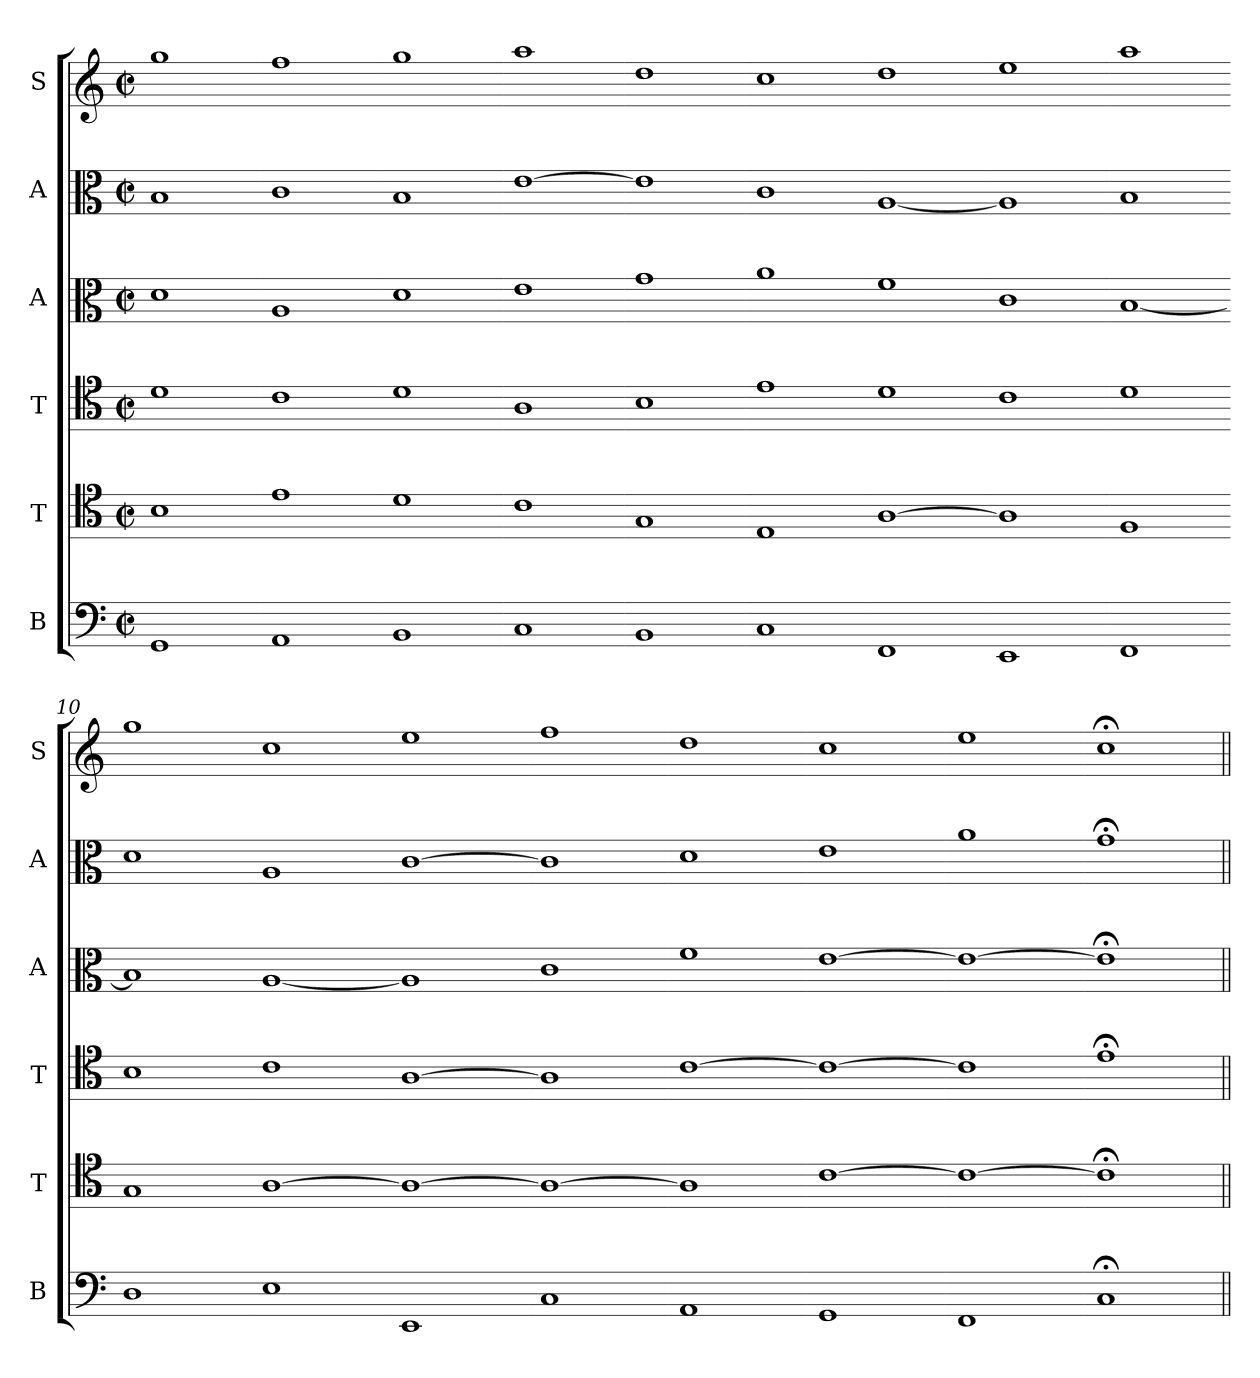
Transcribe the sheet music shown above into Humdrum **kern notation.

**kern	**kern	**kern	**kern	**kern	**kern
*part6	*part5	*part4	*part3	*part2	*part1
*staff6	*staff5	*staff4	*staff3	*staff2	*staff1
*I"B	*I"T	*I"T	*I"A	*I"A	*I"S
*I'B	*I'T	*I'T	*I'A	*I'A	*I'S
*clefF4	*clefC4	*clefC4	*clefC3	*clefC3	*clefG2
*k[]	*k[]	*k[]	*k[]	*k[]	*k[]
*M2/2	*M2/2	*M2/2	*M2/2	*M2/2	*M2/2
*met(c|)	*met(c|)	*met(c|)	*met(c|)	*met(c|)	*met(c|)
*MM208	*MM208	*MM208	*MM208	*MM208	*MM208
=1	=1	=1	=1	=1	=1
1GG	1B	1d	1d	1B	1gg
=2-	=2-	=2-	=2-	=2-	=2-
1AA	1e	1c	1A	1c	1ff
=3-	=3-	=3-	=3-	=3-	=3-
1BB	1d	1d	1d	1B	1gg
=4-	=4-	=4-	=4-	=4-	=4-
1C	1c	1A	1e	[1e	1aa
=5-	=5-	=5-	=5-	=5-	=5-
1BB	1G	1B	1g	1e]	1dd
=6-	=6-	=6-	=6-	=6-	=6-
1C	1E	1e	1a	1c	1cc
=7-	=7-	=7-	=7-	=7-	=7-
1FF	[1A	1d	1f	[1A	1dd
=8-	=8-	=8-	=8-	=8-	=8-
1EE	1A]	1c	1c	1A]	1ee
=9-	=9-	=9-	=9-	=9-	=9-
1FF	1F	1d	[1B	1B	1aa
=10-	=10-	=10-	=10-	=10-	=10-
1D	1G	1B	1B]	1d	1gg
=11-	=11-	=11-	=11-	=11-	=11-
1E	[1A	1c	[1A	1A	1cc
=12-	=12-	=12-	=12-	=12-	=12-
1EE	1A_	[1A	1A]	[1c	1ee
=13-	=13-	=13-	=13-	=13-	=13-
1C	1A_	1A]	1c	1c]	1ff
=14-	=14-	=14-	=14-	=14-	=14-
1AA	1A]	[1c	1f	1d	1dd
=15-	=15-	=15-	=15-	=15-	=15-
1GG	[1c	1c_	[1e	1e	1cc
=16-	=16-	=16-	=16-	=16-	=16-
1FF	1c_	1c]	1e_	1a	1ee
=17-	=17-	=17-	=17-	=17-	=17-
1C;<	1c;<]	1e;<	1e;<]	1g;	1cc;<
=||	=||	=||	=||	=||	=||
*-	*-	*-	*-	*-	*-
